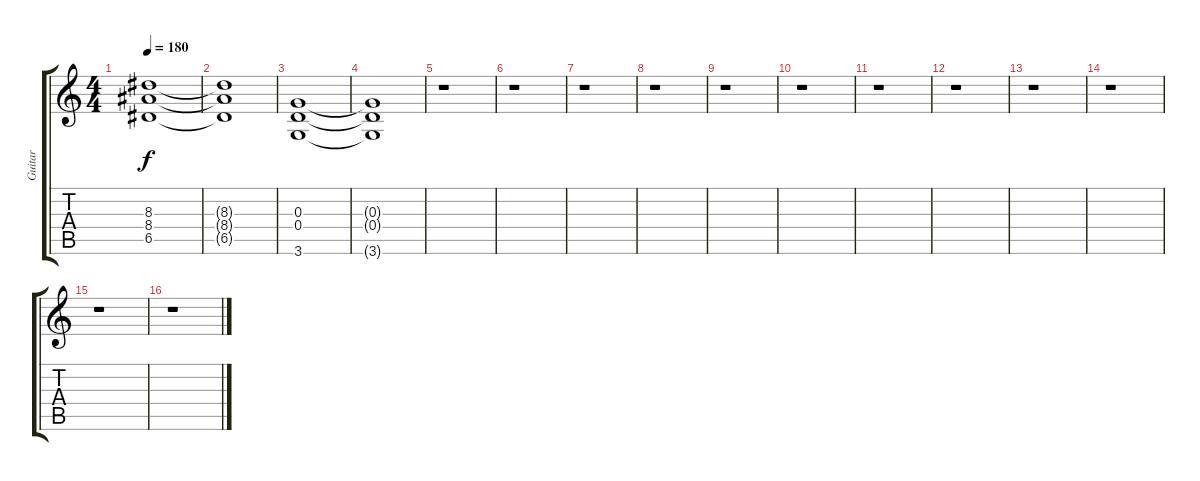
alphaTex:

\track ("Guitar" "Guitar") {instrument overdrivenguitar}
\staff {score tabs}
\tuning (E4 B3 G3 D3 A2 E2) {hide}
\ts (4 4)
\tempo 180
\clef g2
\ks c
(8.3 8.4 6.5).1{dy f} |
(8.3{t} 8.4{t} 6.5{t}).1 |
(0.3 0.4 3.6).1 |
(0.3{t} 0.4{t} 3.6{t}).1 |
r.1 |
r.1 |
r.1 |
r.1 |
r.1 |
r.1 |
r.1 |
r.1 |
r.1 |
r.1 |
r.1 |
r.1
